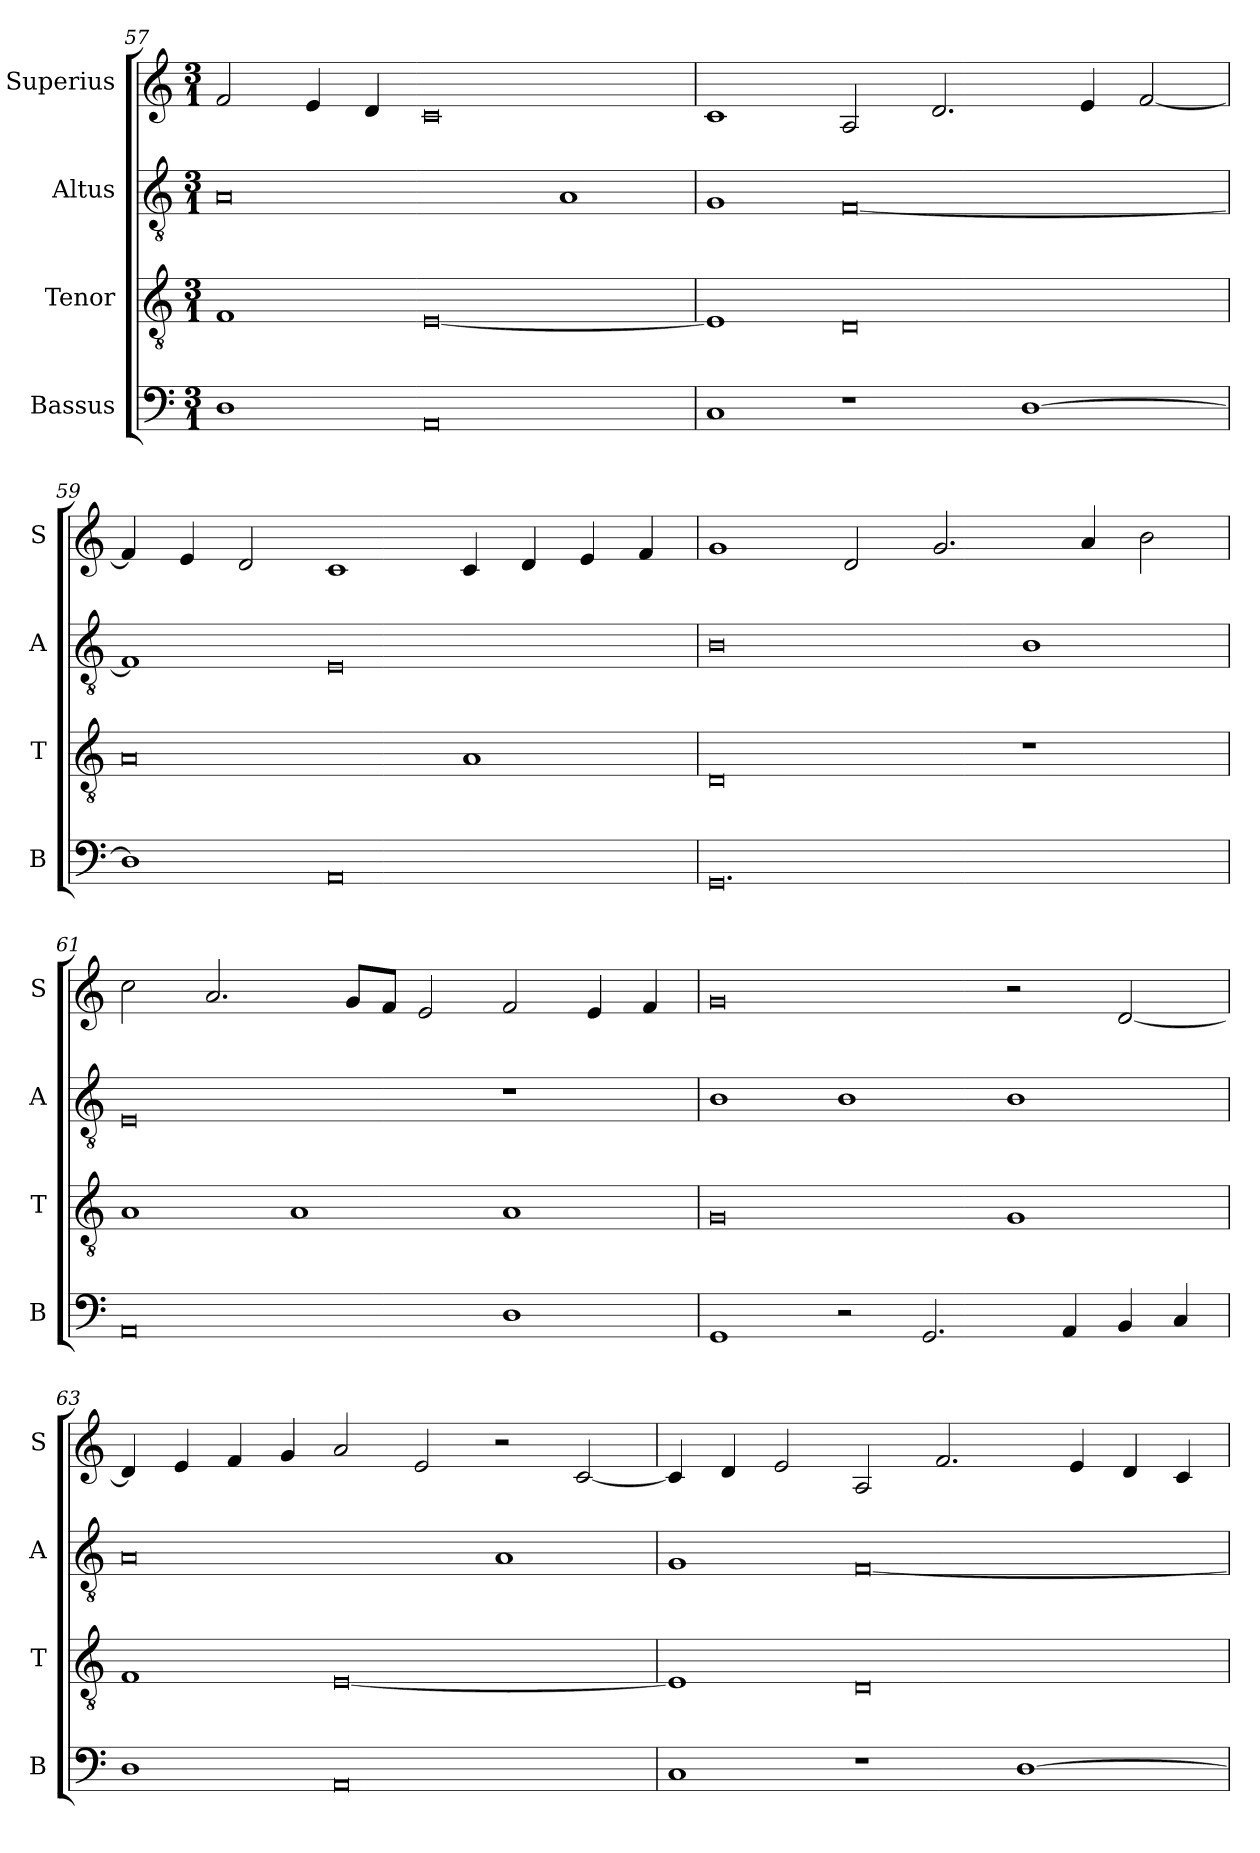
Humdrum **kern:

**kern	**kern	**kern	**kern
*part4	*part3	*part2	*part1
*staff4	*staff3	*staff2	*staff1
*I"Bassus	*I"Tenor	*I"Altus	*I"Superius
*I'B	*I'T	*I'A	*I'S
*clefF4	*clefGv2	*clefGv2	*clefG2
*k[]	*k[]	*k[]	*k[]
*M3/1	*M3/1	*M3/1	*M3/1
=57	=57	=57	=57
1D	1F	0A	2f
.	.	.	4e
.	.	.	4d
0AA	[0E	.	0c
.	.	1A	.
=58	=58	=58	=58
1C	1E]	1G	1c
1r	0D	[0F	2A
.	.	.	2.d
[1D	.	.	.
.	.	.	4e
.	.	.	[2f
=59	=59	=59	=59
1D]	0A	1F]	4f]
.	.	.	4e
.	.	.	2d
0AA	.	0E	1c
.	1A	.	4c
.	.	.	4d
.	.	.	4e
.	.	.	4f
=60	=60	=60	=60
0.GG	0D	0B	1g
.	.	.	2d
.	.	.	2.g
.	1r	1B	.
.	.	.	4a
.	.	.	2b
=61	=61	=61	=61
0AA	1A	0E	2cc
.	.	.	2.a
.	1A	.	.
.	.	.	8gL
.	.	.	8fJ
.	.	.	2e
1D	1A	1r	2f
.	.	.	4e
.	.	.	4f
=62	=62	=62	=62
1GG	0G	1B	0g
2r	.	1B	.
2.GG	.	.	.
.	1G	1B	2r
4AA	.	.	.
4BB	.	.	[2d
4C	.	.	.
=63	=63	=63	=63
1D	1F	0A	4d]
.	.	.	4e
.	.	.	4f
.	.	.	4g
0AA	[0E	.	2a
.	.	.	2e
.	.	1A	2r
.	.	.	[2c
=64	=64	=64	=64
1C	1E]	1G	4c]
.	.	.	4d
.	.	.	2e
1r	0D	[0F	2A
.	.	.	2.f
[1D	.	.	.
.	.	.	4e
.	.	.	4d
.	.	.	4c
=	=	=	=
*-	*-	*-	*-
